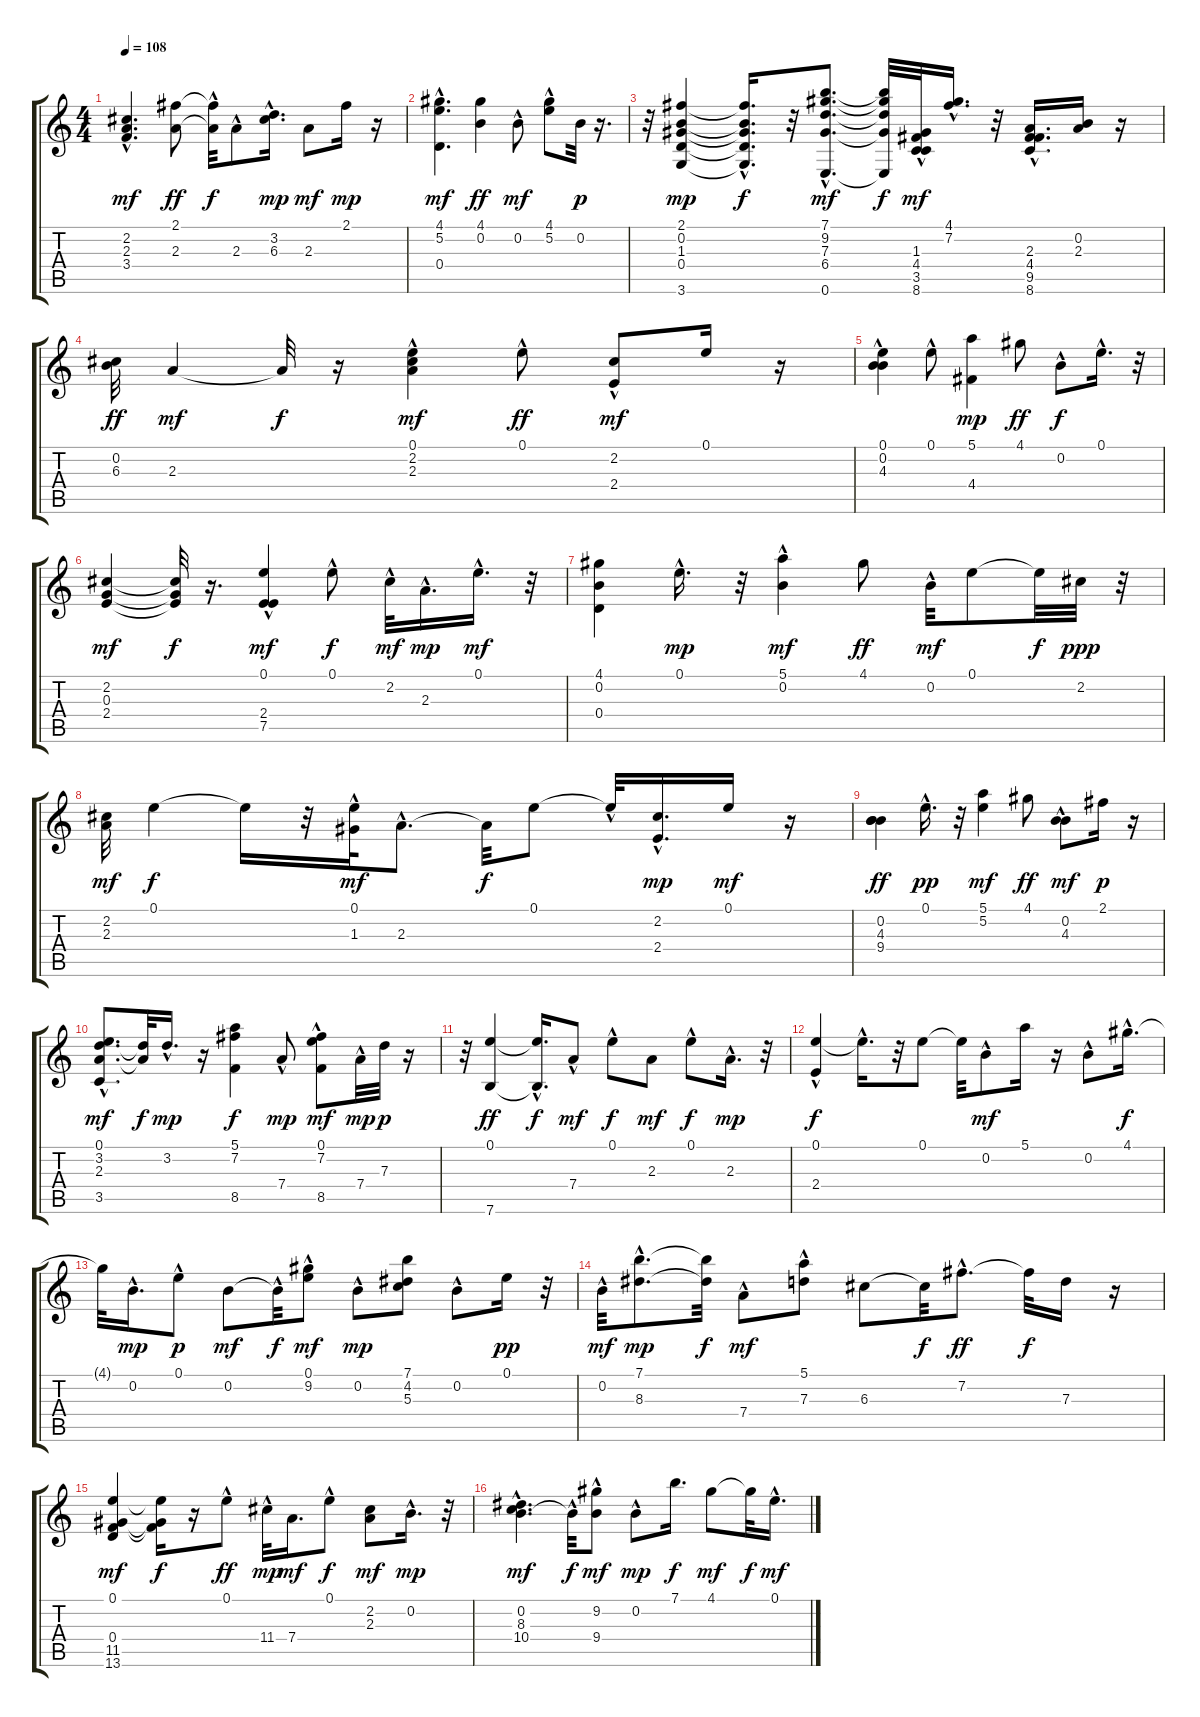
\track "" {instrument electricguitarclean}
\staff {score tabs}
\tuning (E4 B3 G3 D3 A2 E2) {hide}
\ts (4 4)
\tempo 108
\clef g2
\ks c
(2.2 2.3{hac} 3.4).4{d dy mf} (2.1 2.3).8{dy ff} (2.1{t} 2.3{hac t}).32{dy f} 2.3{hac}.8 (3.2 6.3{hac}).16{d dy mp} 2.3.8{dy mf} 2.1.16{dy mp} r.16 |
(4.1{hac} 5.2{hac} 0.4{hac}).4{d dy mf} (4.1 0.2).4{dy ff} 0.2{hac}.8{dy mf} (4.1{hac} 5.2{hac}).8 0.2.32{dy p} r.16{d} |
r.32 (2.1 0.2 1.3 0.4 3.6).4{dy mp} (2.1{t} 0.2{t} 1.3{hac t} 0.4{t} 3.6{t}).16{d dy f} r.32 (7.1{hac} 9.2{hac} 7.3{hac} 6.4{hac} 0.6{hac}).8{d dy mf} (7.1{t} 9.2{t} 7.3{t} 6.4{t} 0.6{t}).32{dy f} (1.3{hac} 4.4{hac} 3.5{hac} 8.6{hac}).32{dy mf} (4.1{hac} 7.2{hac}).16{d} r.32 (2.3{hac} 4.4{hac} 9.5{hac} 8.6).16{d} (0.2 2.3).16 r.16 |
(0.2 6.3).32{dy ff} 2.3.4{dy mf} 2.3{t}.32{dy f} r.16 (0.1{hac} 2.2 2.3).4{dy mf} 0.1{hac}.8{dy ff} (2.2{hac} 2.4{hac}).8{dy mf} 0.1.16 r.16 |
(0.1{hac} 0.2 4.3).4 0.1{hac}.8 (5.1 4.4).4{dy mp} 4.1.8{dy ff} 0.2{hac}.8{dy f} 0.1{hac}.16{d} r.32 |
(2.2 0.3 2.4).4{dy mf} (2.2{t} 0.3{t} 2.4{t}).32{dy f} r.16{d} (0.1{hac} 2.4 7.5).4{dy mf} 0.1{hac}.8{dy f} 2.2{hac}.32{dy mf} 2.3{hac}.16{d dy mp} 0.1{hac}.16{d dy mf} r.32 |
(4.1 0.2 0.4).4 0.1{hac}.16{d dy mp} r.32 (5.1 0.2{hac}).4{dy mf} 4.1.8{dy ff} 0.2{hac}.32{dy mf} 0.1.8 0.1{t}.32{dy f} 2.2.32{dy ppp} r.32 |
(2.2 2.3).32{dy mf} 0.1.4{dy f} 0.1{t}.16 r.32 (0.1{hac} 1.3).32{dy mf} 2.3{hac}.8{d} 2.3{t}.32{dy f} 0.1.8 0.1{hac t}.32 (2.2{hac} 2.4{hac}).16{d dy mp} 0.1.16{dy mf} r.16 |
(0.2 4.3 9.4).4{dy ff} 0.1{hac}.16{d dy pp} r.32 (5.1 5.2).4{dy mf} 4.1.8{dy ff} (0.2{hac} 4.3).8{dy mf} 2.1.16{dy p} r.16 |
(0.1 3.2{hac} 2.3{hac} 3.5).8{d dy mf} (3.2{t} 2.3{t}).32{dy f} 3.2{hac}.16{d dy mp} r.16 (5.1 7.2 8.5).4{dy f} 7.4{hac}.8{dy mp} (0.1{hac} 7.2{hac} 8.5{hac}).8{dy mf} 7.4{hac}.32{dy mp} 7.3.32{dy p} r.16 |
r.32 (0.1 7.6).4{dy ff} (0.1{hac t} 7.6{t}).16{d dy f} 7.4{hac}.8{dy mf} 0.1{hac}.8{dy f} 2.3.8{dy mf} 0.1{hac}.8{dy f} 2.3{hac}.16{d dy mp} r.32 |
(0.1 2.4{hac}).4{dy f} 0.1{hac t}.16{d} r.32 0.1.8 0.1{t}.32 0.2{hac}.8{dy mf} 5.1.16 r.16 0.2{hac}.8 4.1{hac}.16{d dy f} |
4.1{t}.32 0.2{hac}.16{d dy mp} 0.1{hac}.8{dy p} 0.2.8{dy mf} 0.2{hac t}.32{dy f} (0.1{hac} 9.2{hac}).8{dy mf} 0.2{hac}.8{dy mp} (7.1 4.2 5.3).8 0.2{hac}.8 0.1.16{dy pp} r.32 |
0.2{hac}.32{dy mf} (7.1{hac} 8.3{hac}).8{d dy mp} (7.1{t} 8.3{t}).32{dy f} 7.4{hac}.8{dy mf} (5.1{hac} 7.3{hac}).8 6.3.8 6.3{t}.32{dy f} 7.2{hac}.8{d dy ff} 7.2{t}.32{dy f} 7.3.16 r.16 |
(0.1 0.4 11.5 13.6).4{dy mf} (0.1{t} 11.5{t} 13.6{t}).16{dy f} r.16 0.1{hac}.8{dy ff} 11.4{hac}.32{dy mp} 7.4.16{d dy mf} 0.1{hac}.8{dy f} (2.2 2.3).8{dy mf} 0.2{hac}.16{d dy mp} r.32 |
(0.2{hac} 8.3 10.4).4{d dy mf} 0.2{hac t}.32{dy f} (9.2 9.4{hac}).8{dy mf} 0.2{hac}.8{dy mp} 7.1.16{d dy f} 4.1.8{dy mf} 4.1{t}.32{dy f} 0.1{hac}.16{d dy mf}
